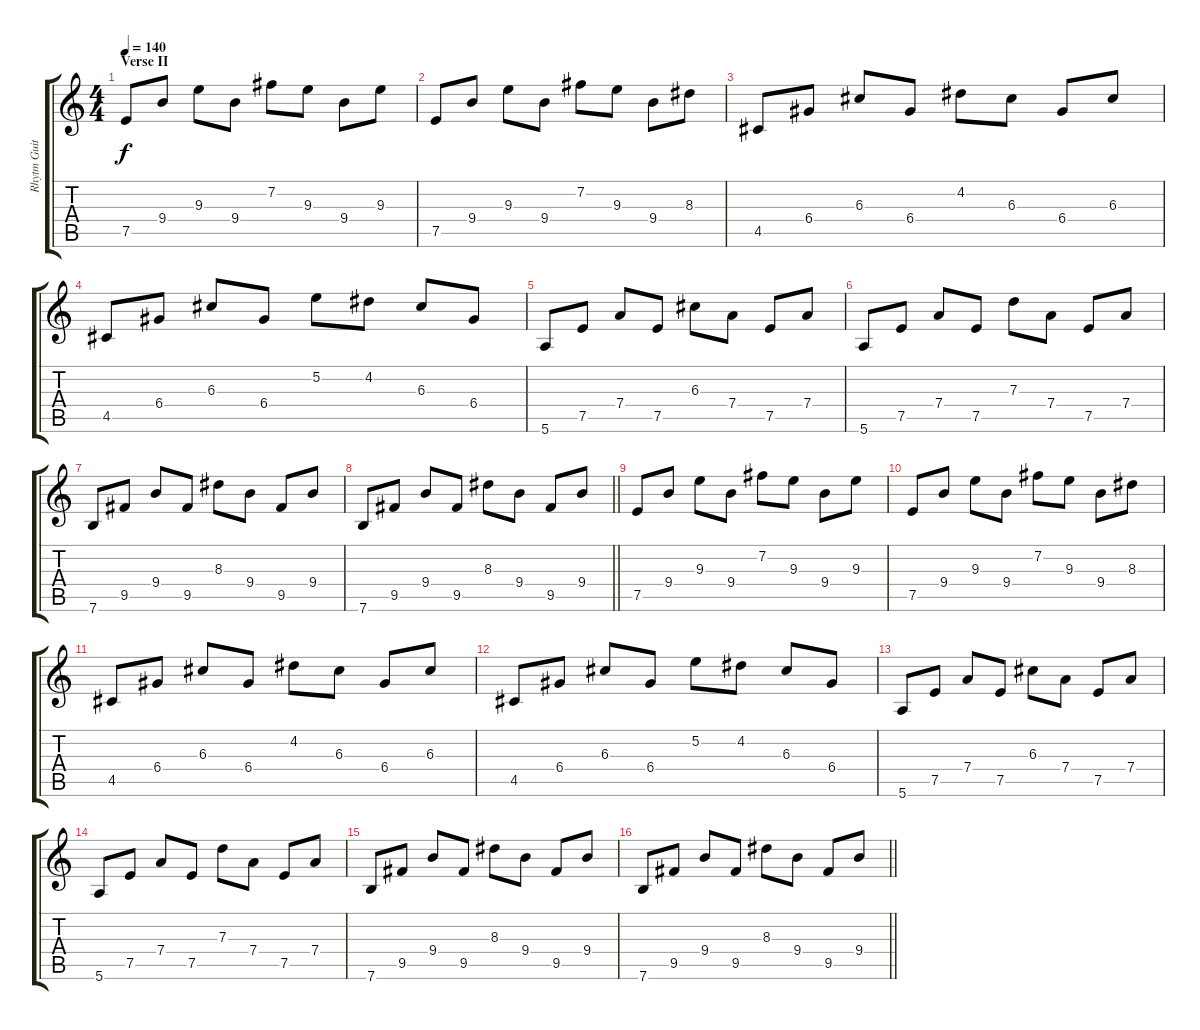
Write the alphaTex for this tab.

\track ("Rhytm Guitar" "Rhytm Guit") {instrument electricguitarmuted}
\staff {score tabs}
\tuning (E4 B3 G3 D3 A2 E2) {hide}
\ts (4 4)
\section ("" "Verse II")
\tempo 140
\clef g2
\ks c
7.5.8{dy f} 9.4.8 9.3.8 9.4.8 7.2.8 9.3.8 9.4.8 9.3.8 |
7.5.8 9.4.8 9.3.8 9.4.8 7.2.8 9.3.8 9.4.8 8.3.8 |
4.5.8 6.4.8 6.3.8 6.4.8 4.2.8 6.3.8 6.4.8 6.3.8 |
4.5.8 6.4.8 6.3.8 6.4.8 5.2.8 4.2.8 6.3.8 6.4.8 |
5.6.8 7.5.8 7.4.8 7.5.8 6.3.8 7.4.8 7.5.8 7.4.8 |
5.6.8 7.5.8 7.4.8 7.5.8 7.3.8 7.4.8 7.5.8 7.4.8 |
7.6.8 9.5.8 9.4.8 9.5.8 8.3.8 9.4.8 9.5.8 9.4.8 |
\barLineRight lightlight
7.6.8 9.5.8 9.4.8 9.5.8 8.3.8 9.4.8 9.5.8 9.4.8 |
7.5.8 9.4.8 9.3.8 9.4.8 7.2.8 9.3.8 9.4.8 9.3.8 |
7.5.8 9.4.8 9.3.8 9.4.8 7.2.8 9.3.8 9.4.8 8.3.8 |
4.5.8 6.4.8 6.3.8 6.4.8 4.2.8 6.3.8 6.4.8 6.3.8 |
4.5.8 6.4.8 6.3.8 6.4.8 5.2.8 4.2.8 6.3.8 6.4.8 |
5.6.8 7.5.8 7.4.8 7.5.8 6.3.8 7.4.8 7.5.8 7.4.8 |
5.6.8 7.5.8 7.4.8 7.5.8 7.3.8 7.4.8 7.5.8 7.4.8 |
7.6.8 9.5.8 9.4.8 9.5.8 8.3.8 9.4.8 9.5.8 9.4.8 |
\barLineRight lightlight
7.6.8 9.5.8 9.4.8 9.5.8 8.3.8 9.4.8 9.5.8 9.4.8
